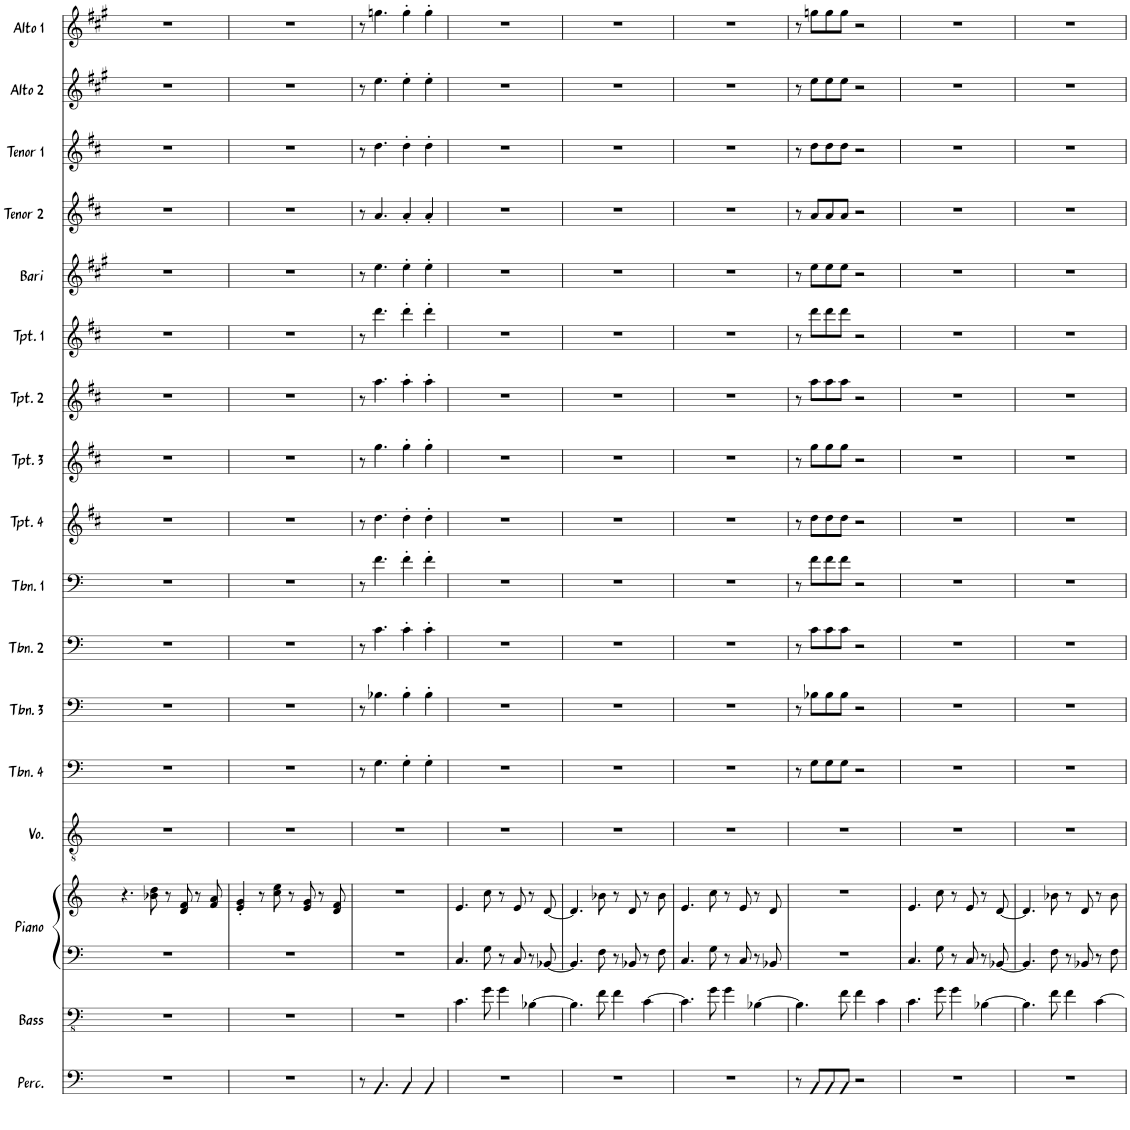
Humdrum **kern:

**kern	**kern	**kern	**kern	**kern	**kern	**kern	**kern	**kern	**kern	**kern	**kern	**kern	**kern	**kern	**kern	**kern	**kern
*part17	*part16	*part15	*part15	*part14	*part13	*part12	*part11	*part10	*part9	*part8	*part7	*part6	*part5	*part4	*part3	*part2	*part1
*staff18	*staff17	*staff16	*staff15	*staff14	*staff13	*staff12	*staff11	*staff10	*staff9	*staff8	*staff7	*staff6	*staff5	*staff4	*staff3	*staff2	*staff1
*I"Percussions	*I"Bass	*I"Piano	*	*I"Voice	*I"Trombone 4	*I"Trombone 3	*I"Trombone 2	*I"Trombone 1	*I"Trumpet 4	*I"Trumpet 3	*I"Trumpet 2	*I"Trumpet 1	*I"Baritone Sax	*I"Tenor Sax 2	*I"Tenor Sax 1	*I"Alto Sax 2	*I"Alto Sax 1
*I'Perc.	*I'Bass	*I'Piano	*	*I'Vo.	*I'Tbn. 4	*I'Tbn. 3	*I'Tbn. 2	*I'Tbn. 1	*I'Tpt. 4	*I'Tpt. 3	*I'Tpt. 2	*I'Tpt. 1	*I'Bari	*I'Tenor 2	*I'Tenor 1	*I'Alto 2	*I'Alto 1
!!LO:PB:g=z
*clefF4	*clefFv4	*clefF4	*clefG2	*clefGv2	*clefF4	*clefF4	*clefF4	*clefF4	*clefG2	*clefG2	*clefG2	*clefG2	*clefG2	*clefG2	*clefG2	*clefG2	*clefG2
*	*	*	*	*	*	*	*	*	*Trd1c2	*Trd1c2	*Trd1c2	*Trd1c2	*Trd12c21	*Trd8c14	*Trd8c14	*Trd5c9	*Trd5c9
*k[]	*k[]	*k[]	*k[]	*k[]	*k[]	*k[]	*k[]	*k[]	*k[f#c#]	*k[f#c#]	*k[f#c#]	*k[f#c#]	*k[f#c#g#]	*k[f#c#]	*k[f#c#]	*k[f#c#g#]	*k[f#c#g#]
*M2/2	*M2/2	*M2/2	*M2/2	*M2/2	*M2/2	*M2/2	*M2/2	*M2/2	*M2/2	*M2/2	*M2/2	*M2/2	*M2/2	*M2/2	*M2/2	*M2/2	*M2/2
*met(c|)	*met(c|)	*met(c|)	*met(c|)	*met(c|)	*met(c|)	*met(c|)	*met(c|)	*met(c|)	*met(c|)	*met(c|)	*met(c|)	*met(c|)	*met(c|)	*met(c|)	*met(c|)	*met(c|)	*met(c|)
=41	=41	=41	=41	=41	=41	=41	=41	=41	=41	=41	=41	=41	=41	=41	=41	=41	=41
1r	1r	1r	4.r	1r	1r	1r	1r	1r	1r	1r	1r	1r	1r	1r	1r	1r	1r
.	.	.	8b-X\ 8dd\	.	.	.	.	.	.	.	.	.	.	.	.	.	.
.	.	.	8r	.	.	.	.	.	.	.	.	.	.	.	.	.	.
.	.	.	8d/ 8f/	.	.	.	.	.	.	.	.	.	.	.	.	.	.
.	.	.	8r	.	.	.	.	.	.	.	.	.	.	.	.	.	.
.	.	.	8f/ 8a/	.	.	.	.	.	.	.	.	.	.	.	.	.	.
=42	=42	=42	=42	=42	=42	=42	=42	=42	=42	=42	=42	=42	=42	=42	=42	=42	=42
1r	1r	1r	4e/' 4g/'	1r	1r	1r	1r	1r	1r	1r	1r	1r	1r	1r	1r	1r	1r
.	.	.	8r	.	.	.	.	.	.	.	.	.	.	.	.	.	.
.	.	.	8cc\ 8ee\	.	.	.	.	.	.	.	.	.	.	.	.	.	.
.	.	.	8r	.	.	.	.	.	.	.	.	.	.	.	.	.	.
.	.	.	8e/ 8g/	.	.	.	.	.	.	.	.	.	.	.	.	.	.
.	.	.	8r	.	.	.	.	.	.	.	.	.	.	.	.	.	.
.	.	.	8d/ 8f/	.	.	.	.	.	.	.	.	.	.	.	.	.	.
=43	=43	=43	=43	=43	=43	=43	=43	=43	=43	=43	=43	=43	=43	=43	=43	=43	=43
8r	1r	1r	1r	1r	8r	8r	8r	8r	8r	8r	8r	8r	8r	8r	8r	8r	8r
4.BB/	.	.	.	.	4.G\	4.B-X\	4.c\	4.f\	4.dd\	4.gg\	4.aa\	4.ddd\	4.ee\	4.a/	4.dd\	4.ee\	4.ggn\
4BB/	.	.	.	.	4G'\	4B-'\	4c'\	4f'\	4dd'\	4gg'\	4aa'\	4ddd'\	4ee'\	4a'/	4dd'\	4ee'\	4gg'\
4BB/	.	.	.	.	4G'\	4B-'\	4c'\	4f'\	4dd'\	4gg'\	4aa'\	4ddd'\	4ee'\	4a'/	4dd'\	4ee'\	4gg'\
=44	=44	=44	=44	=44	=44	=44	=44	=44	=44	=44	=44	=44	=44	=44	=44	=44	=44
1r	4.C\	4.C/	4.e/	1r	1r	1r	1r	1r	1r	1r	1r	1r	1r	1r	1r	1r	1r
.	8G\	8G\	8cc\	.	.	.	.	.	.	.	.	.	.	.	.	.	.
.	4G\	8r	8r	.	.	.	.	.	.	.	.	.	.	.	.	.	.
.	.	8C/	8e/	.	.	.	.	.	.	.	.	.	.	.	.	.	.
.	[4BB-X\	8r	8r	.	.	.	.	.	.	.	.	.	.	.	.	.	.
.	.	[8BB-X/	[8d/	.	.	.	.	.	.	.	.	.	.	.	.	.	.
=45	=45	=45	=45	=45	=45	=45	=45	=45	=45	=45	=45	=45	=45	=45	=45	=45	=45
1r	4.BB-\]	4.BB-/]	4.d/]	1r	1r	1r	1r	1r	1r	1r	1r	1r	1r	1r	1r	1r	1r
.	8F\	8F\	8b-X\	.	.	.	.	.	.	.	.	.	.	.	.	.	.
.	4F\	8r	8r	.	.	.	.	.	.	.	.	.	.	.	.	.	.
.	.	8BB-X/	8d/	.	.	.	.	.	.	.	.	.	.	.	.	.	.
.	[4C\	8r	8r	.	.	.	.	.	.	.	.	.	.	.	.	.	.
.	.	8F\	8b-\	.	.	.	.	.	.	.	.	.	.	.	.	.	.
=46	=46	=46	=46	=46	=46	=46	=46	=46	=46	=46	=46	=46	=46	=46	=46	=46	=46
1r	4.C\]	4.C/	4.e/	1r	1r	1r	1r	1r	1r	1r	1r	1r	1r	1r	1r	1r	1r
.	8G\	8G\	8cc\	.	.	.	.	.	.	.	.	.	.	.	.	.	.
.	4G\	8r	8r	.	.	.	.	.	.	.	.	.	.	.	.	.	.
.	.	8C/	8e/	.	.	.	.	.	.	.	.	.	.	.	.	.	.
.	[4BB-X\	8r	8r	.	.	.	.	.	.	.	.	.	.	.	.	.	.
.	.	8BB-X/	8d/	.	.	.	.	.	.	.	.	.	.	.	.	.	.
=47	=47	=47	=47	=47	=47	=47	=47	=47	=47	=47	=47	=47	=47	=47	=47	=47	=47
8r	4.BB-\]	1r	1r	1r	8r	8r	8r	8r	8r	8r	8r	8r	8r	8r	8r	8r	8r
8BB/L	.	.	.	.	8G\L	8B-X\L	8c\L	8f\L	8dd\L	8gg\L	8aa\L	8ddd\L	8ee\L	8a/L	8dd\L	8ee\L	8ggn\L
8BB/	.	.	.	.	8G\	8B-\	8c\	8f\	8dd\	8gg\	8aa\	8ddd\	8ee\	8a/	8dd\	8ee\	8gg\
8BB/J	8F\	.	.	.	8G\J	8B-\J	8c\J	8f\J	8dd\J	8gg\J	8aa\J	8ddd\J	8ee\J	8a/J	8dd\J	8ee\J	8gg\J
2r	4F\	.	.	.	2r	2r	2r	2r	2r	2r	2r	2r	2r	2r	2r	2r	2r
.	4C\	.	.	.	.	.	.	.	.	.	.	.	.	.	.	.	.
=48	=48	=48	=48	=48	=48	=48	=48	=48	=48	=48	=48	=48	=48	=48	=48	=48	=48
1r	4.C\	4.C/	4.e/	1r	1r	1r	1r	1r	1r	1r	1r	1r	1r	1r	1r	1r	1r
.	8G\	8G\	8cc\	.	.	.	.	.	.	.	.	.	.	.	.	.	.
.	4G\	8r	8r	.	.	.	.	.	.	.	.	.	.	.	.	.	.
.	.	8C/	8e/	.	.	.	.	.	.	.	.	.	.	.	.	.	.
.	[4BB-X\	8r	8r	.	.	.	.	.	.	.	.	.	.	.	.	.	.
.	.	[8BB-X/	[8d/	.	.	.	.	.	.	.	.	.	.	.	.	.	.
=49	=49	=49	=49	=49	=49	=49	=49	=49	=49	=49	=49	=49	=49	=49	=49	=49	=49
1r	4.BB-\]	4.BB-/]	4.d/]	1r	1r	1r	1r	1r	1r	1r	1r	1r	1r	1r	1r	1r	1r
.	8F\	8F\	8b-X\	.	.	.	.	.	.	.	.	.	.	.	.	.	.
.	4F\	8r	8r	.	.	.	.	.	.	.	.	.	.	.	.	.	.
.	.	8BB-X/	8d/	.	.	.	.	.	.	.	.	.	.	.	.	.	.
.	[4C\	8r	8r	.	.	.	.	.	.	.	.	.	.	.	.	.	.
.	.	8F\	8b-\	.	.	.	.	.	.	.	.	.	.	.	.	.	.
=	=	=	=	=	=	=	=	=	=	=	=	=	=	=	=	=	=
*-	*-	*-	*-	*-	*-	*-	*-	*-	*-	*-	*-	*-	*-	*-	*-	*-	*-
